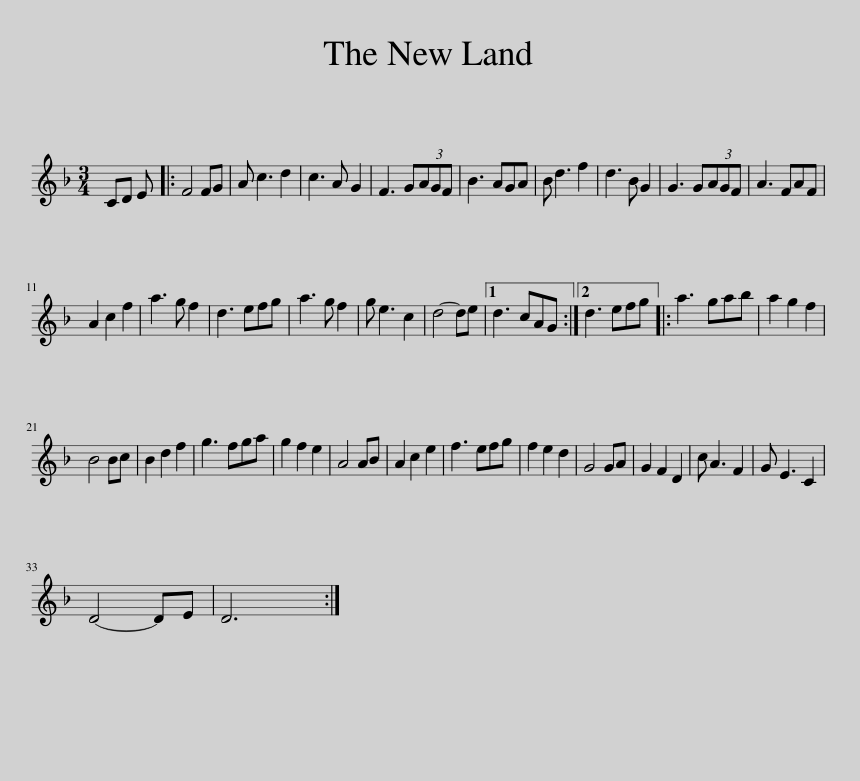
X:1
L:1/8
M:3/4
I:linebreak $
K:F
V:1 treble
V:1
 CD E |: F4 FG | A c3 d2 | c3 A G2 | F3 G(3AGF | %5
 B3 AGA | B d3 f2 | d3 B G2 | G3 G(3AGF | A3 FAF |$ %10
 A2 c2 f2 | a3 g f2 | d3 efg | a3 g f2 | g e3 c2 | %15
 d4- de |1 d3 cAG :|2 d3 efg |: a3 gab | a2 g2 f2 |$ %20
 B4 Bc | B2 d2 f2 | g3 fga | g2 f2 e2 | A4 AB | %25
 A2 c2 e2 | f3 efg | f2 e2 d2 | G4 GA | G2 F2 D2 | %30
 c A3 F2 | G E3 C2 |$ D4- DE | D6 :| %34
